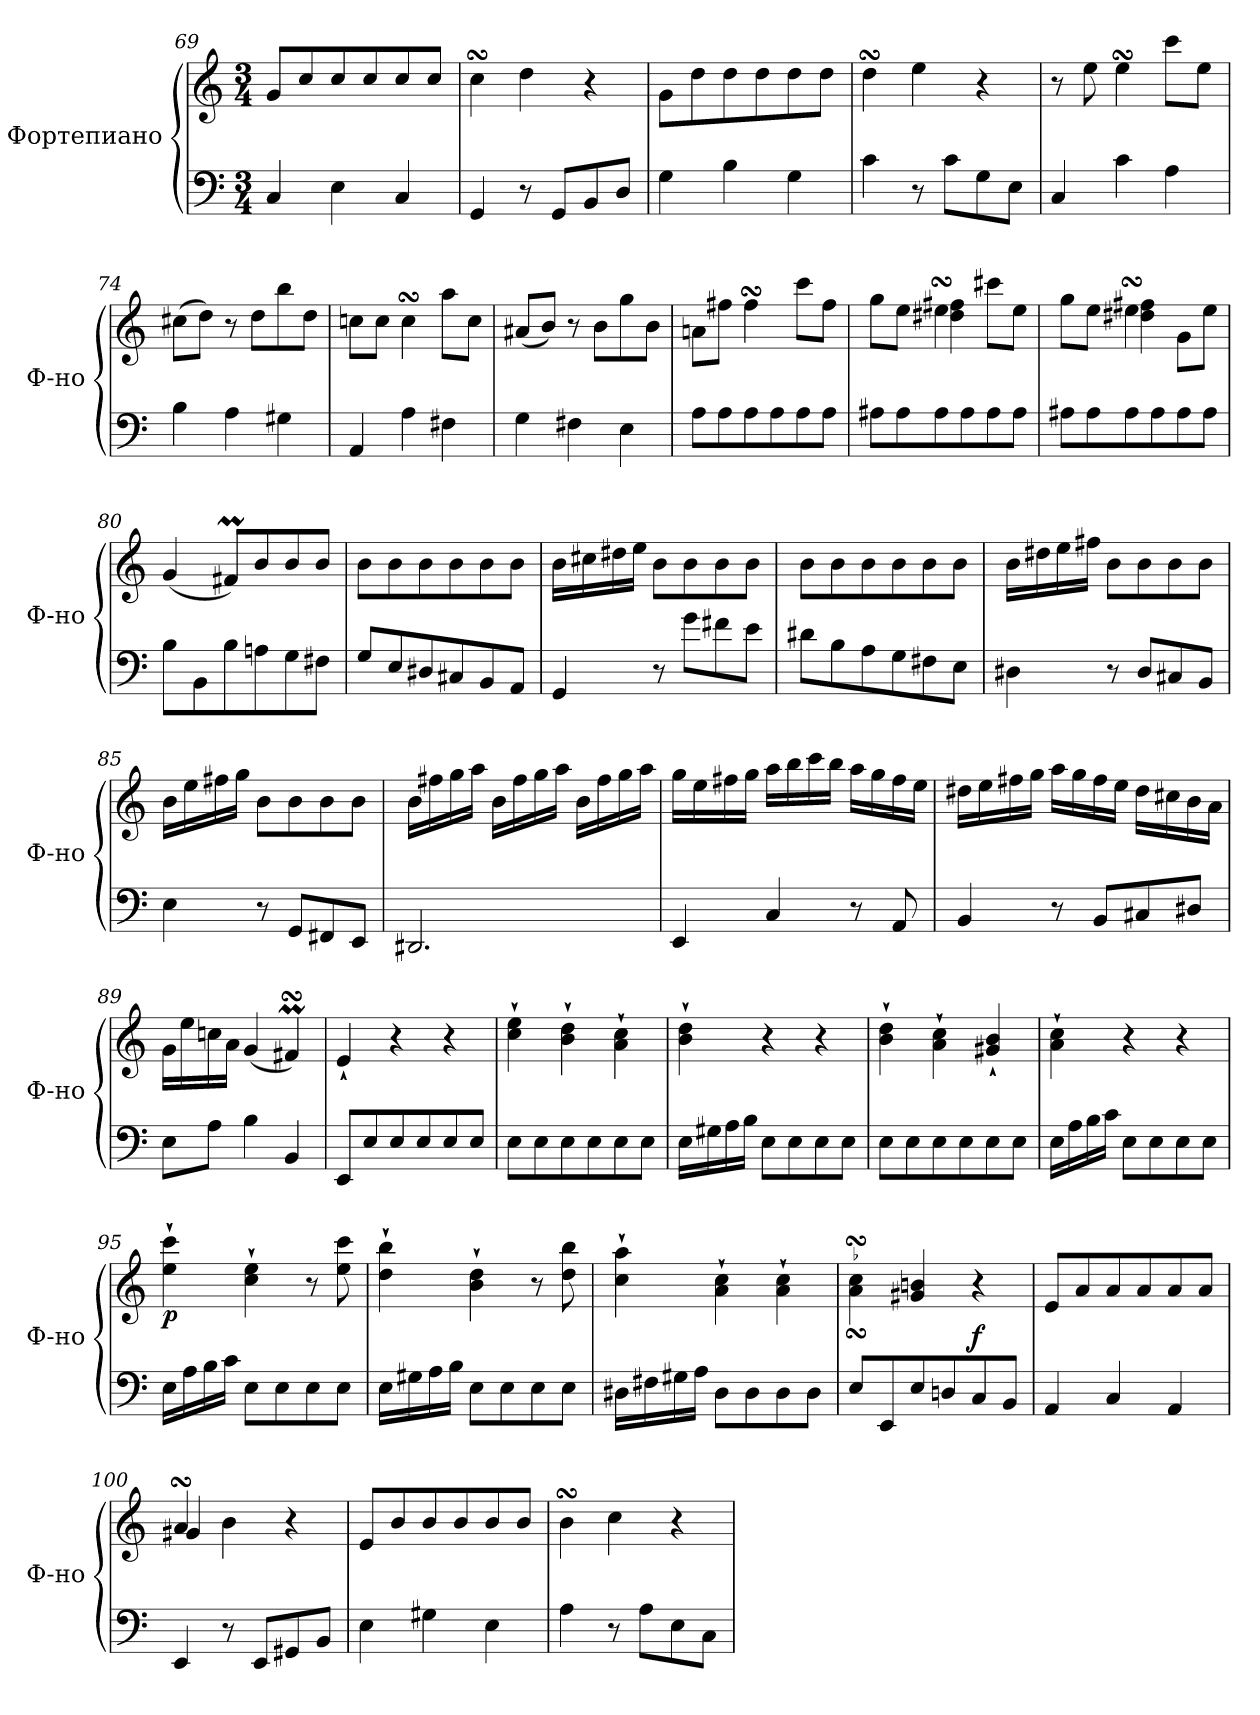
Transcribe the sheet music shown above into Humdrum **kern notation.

**kern	**kern	**dynam
*part1	*part1	*part1
*staff2	*staff1	*staff1/2
*I"Фортепиано	*	*
*I'Ф-но	*	*
!!LO:LB:g=z
*clefF4	*clefG2	*
*k[]	*k[]	*
*M3/4	*M3/4	*
=69	=69	=69
4C/	8g/L	.
.	8cc/	.
4E\	8cc/	.
.	8cc/	.
4C/	8cc/	.
.	8cc/J	.
=70	=70	=70
4GG/	4ccsSSs\	.
8r	4dd\	.
8GG/L	.	.
8BB/	4r	.
8D/J	.	.
=71	=71	=71
4G\	8g\L	.
.	8dd\	.
4B\	8dd\	.
.	8dd\	.
4G\	8dd\	.
.	8dd\J	.
=72	=72	=72
4c\	4ddsSSS\	.
8r	4ee\	.
8c\L	.	.
8G\	4r	.
8E\J	.	.
=73	=73	=73
4C/	8r	.
.	8ee\	.
4c\	4eesSsS\	.
4A\	8ccc\L	.
.	8ee\J	.
=74	=74	=74
4B\	(>8cc#X\L	.
.	8dd\J)	.
4A\	8r	.
.	8dd\L	.
4G#X\	8bb\	.
.	8dd\J	.
!!LO:LB:g=z
=75	=75	=75
4AA/	8ccn\L	.
.	8cc\J	.
4A\	4ccsSSs\	.
4F#X\	8aa\L	.
.	8cc\J	.
=76	=76	=76
4G\	(<8a#X/L	.
.	8b/J)	.
4F#X\	8r	.
.	8b\L	.
4E\	8gg\	.
.	8b\J	.
=77	=77	=77
8A\L	8an\L	.
8A\	8ff#X\J	.
8A\	4ff#sSsS\	.
8A\	.	.
8A\	8ccc\L	.
8A\J	8ff#\J	.
=78	=78	=78
*	*^	*
8A#X\L	8gg\L	4ryy	.
8A#\	8ee\J	.	.
8A#\	4eesSsS\	4dd#X\ 4ff#X\	.
8A#\	.	.	.
8A#\	8ccc#X\L	4ryy	.
8A#\J	8ee\J	.	.
=79	=79	=79	=79
8A#X\L	8gg\L	4ryy	.
8A#\	8ee\J	.	.
8A#\	4eesSsS\	4dd#X\ 4ff#X\	.
8A#\	.	.	.
8A#\	8g\L	4ryy	.
8A#\J	8ee\J	.	.
*	*v	*v	*
=80	=80	=80
8B\L	(<4g/	.
8BB\	.	.
8B\	8f#Xm/L)	.
8An\	8b/	.
8G\	8b/	.
8F#X\J	8b/J	.
!!LO:PB:g=z
=81	=81	=81
8G/L	8b\L	.
8E/	8b\	.
8D#X/	8b\	.
8C#X/	8b\	.
8BB/	8b\	.
8AA/J	8b\J	.
=82	=82	=82
4GG/	16b\LL	.
.	16cc#X\	.
.	16dd#X\	.
.	16ee\JJ	.
8r	8b\L	.
8g\L	8b\	.
8f#X\	8b\	.
8e\J	8b\J	.
=83	=83	=83
8d#X\L	8b\L	.
8B\	8b\	.
8A\	8b\	.
8G\	8b\	.
8F#X\	8b\	.
8E\J	8b\J	.
=84	=84	=84
4D#X\	16b\LL	.
.	16dd#X\	.
.	16ee\	.
.	16ff#X\JJ	.
8r	8b\L	.
8D#/L	8b\	.
8C#X/	8b\	.
8BB/J	8b\J	.
!!LO:LB:g=z
=85	=85	=85
4E\	16b\LL	.
.	16ee\	.
.	16ff#X\	.
.	16gg\JJ	.
8r	8b\L	.
8GG/L	8b\	.
8FF#X/	8b\	.
8EE/J	8b\J	.
=86	=86	=86
2.DD#X/	16b\LL	.
.	16ff#X\	.
.	16gg\	.
.	16aa\JJ	.
.	16b\LL	.
.	16ff#\	.
.	16gg\	.
.	16aa\JJ	.
.	16b\LL	.
.	16ff#\	.
.	16gg\	.
.	16aa\JJ	.
=87	=87	=87
4EE/	16gg\LL	.
.	16ee\	.
.	16ff#X\	.
.	16gg\JJ	.
4C/	16aa\LL	.
.	16bb\	.
.	16ccc\	.
.	16bb\JJ	.
8r	16aa\LL	.
.	16gg\	.
8AA/	16ff#\	.
.	16ee\JJ	.
!!LO:LB:g=z
=88	=88	=88
4BB/	16dd#X\LL	.
.	16ee\	.
.	16ff#X\	.
.	16gg\JJ	.
8r	16aa\LL	.
.	16gg\	.
8BB/L	16ff#\	.
.	16ee\JJ	.
8C#X/	16dd#\LL	.
.	16cc#X\	.
8D#X/J	16b\	.
.	16a\JJ	.
=89	=89	=89
8E\L	16g\LL	.
.	16ee\	.
8A\J	16ccn\	.
.	16a\JJ	.
4B\	(<4g/	.
4BB/	4f#XmsSsS/)	.
=90	=90	=90
8EE/L	4e`/	.
8E/	.	.
8E/	4r	.
8E/	.	.
8E/	4r	.
8E/J	.	.
=91	=91	=91
8E\L	4cc\` 4ee\`	.
8E\	.	.
8E\	4b\` 4dd\`	.
8E\	.	.
8E\	4a\` 4cc\`	.
8E\J	.	.
!!LO:LB:g=z
=92	=92	=92
16E\LL	4b\` 4dd\`	.
16G#X\	.	.
16A\	.	.
16B\JJ	.	.
8E\L	4r	.
8E\	.	.
8E\	4r	.
8E\J	.	.
=93	=93	=93
8E\L	4b\` 4dd\`	.
8E\	.	.
8E\	4a\` 4cc\`	.
8E\	.	.
8E\	4g#X/` 4b/`	.
8E\J	.	.
=94	=94	=94
16E\LL	4a\` 4cc\`	.
16A\	.	.
16B\	.	.
16c\JJ	.	.
8E\L	4r	.
8E\	.	.
8E\	4r	.
8E\J	.	.
=95	=95	=95
!	!	!LO:DY:b
16E\LL	4ee\` 4ccc\`	p
16A\	.	.
16B\	.	.
16c\JJ	.	.
8E\L	4cc\` 4ee\`	.
8E\	.	.
8E\	8r	.
8E\J	8ee\ 8ccc\	.
=96	=96	=96
16E\LL	4dd\` 4bb\`	.
16G#X\	.	.
16A\	.	.
16B\JJ	.	.
8E\L	4b\` 4dd\`	.
8E\	.	.
8E\	8r	.
8E\J	8dd\ 8bb\	.
!!LO:LB:g=z
=97	=97	=97
16D#X\LL	4cc\` 4aa\`	.
16F#X\	.	.
16G#X\	.	.
16A\JJ	.	.
8D#\L	4a\` 4cc\`	.
8D#\	.	.
8D#\	4a\` 4cc\`	.
8D#\J	.	.
=98	=98	=98
8E/L	4a\sSSS 4cc\sSSS	.
8EE/	.	.
8E/	4g#X/ 4b/	.
8Dn/	.	.
!	!	!LO:DY:a=2
8C/	4r	f
8BB/J	.	.
=99	=99	=99
4AA/	8e/L	.
.	8a/	.
4C/	8a/	.
.	8a/	.
4AA/	8a/	.
.	8a/J	.
=100	=100	=100
*	*^	*
4EE/	4asSSS/	4g#X/	.
8r	4b\	2ryy	.
8EE/L	.	.	.
8GG#X/	4r	.	.
8BB/J	.	.	.
*	*v	*v	*
=101	=101	=101
4E\	8e/L	.
.	8b/	.
4G#X\	8b/	.
.	8b/	.
4E\	8b/	.
.	8b/J	.
!!LO:LB:g=z
=102	=102	=102
4A\	4bsSsS\	.
8r	4cc\	.
8A\L	.	.
8E\	4r	.
8C\J	.	.
=	=	=
*-	*-	*-
